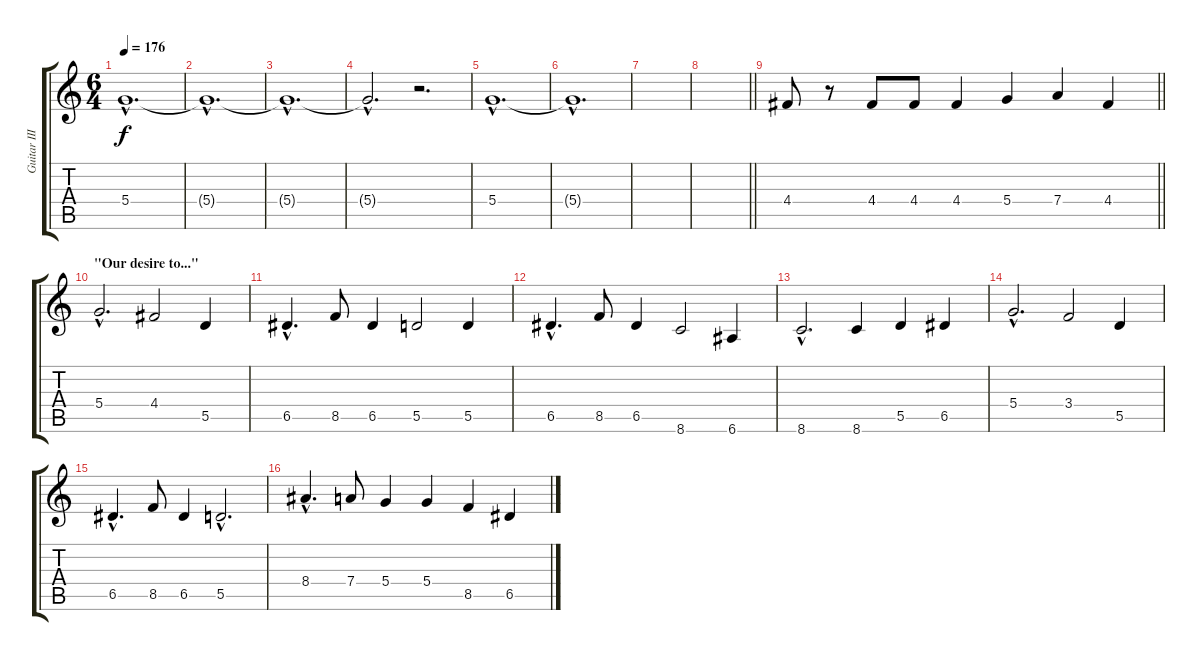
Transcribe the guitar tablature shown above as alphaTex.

\track ("Guitar III" "Guitar III") {instrument distortionguitar}
\staff {score tabs}
\tuning (E4 B3 G3 D3 A2 E2) {hide}
\ts (6 4)
\section ("" "")
\tempo 176
\clef g2
\ks c
5.4{hac}.1{d dy f} |
5.4{hac t}.1{d} |
5.4{hac t}.1{d} |
5.4{hac t}.2{d} r.2{d} |
5.4{hac}.1{d} |
5.4{hac t}.1{d} |
|
\barLineRight lightlight
|
\barLineRight lightlight
4.4.8 r.8 4.4.8 4.4.8 4.4.4 5.4.4 7.4.4 4.4.4 |
\section ("" "\"Our desire to...\"")
5.4{hac}.2{d} 4.4.2 5.5.4 |
6.5{hac}.4{d} 8.5.8 6.5.4 5.5.2 5.5.4 |
6.5{hac}.4{d} 8.5.8 6.5.4 8.6.2 6.6.4 |
8.6{hac}.2{d} 8.6.4 5.5.4 6.5.4 |
5.4{hac}.2{d} 3.4.2 5.5.4 |
6.5{hac}.4{d} 8.5.8 6.5.4 5.5{hac}.2{d} |
8.4{hac}.4{d} 7.4.8 5.4.4 5.4.4 8.5.4 6.5.4
